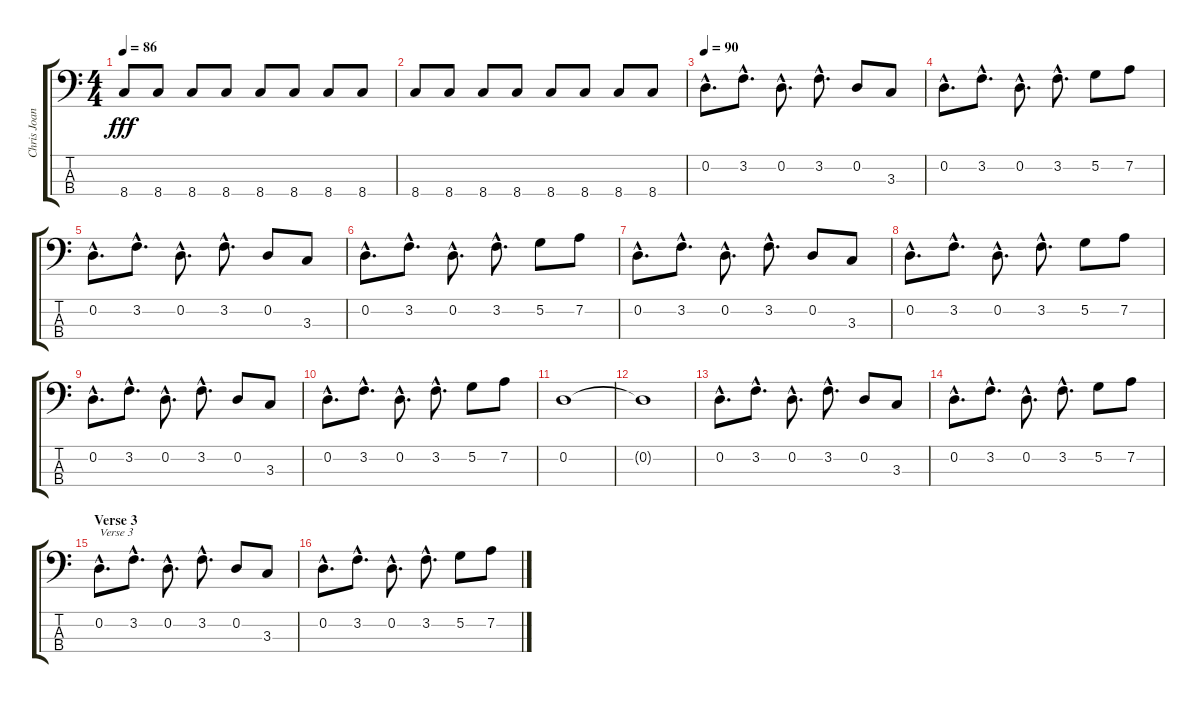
\track ("Chris Joannou" "Chris Joan") {instrument electricbasspick}
\staff {score tabs}
\tuning (G2 D2 A1 E1) {hide}
\ts (4 4)
\tempo 86
\clef f4
\ks c
8.4.8{dy fff} 8.4.8 8.4.8 8.4.8 8.4.8 8.4.8 8.4.8 8.4.8 |
8.4.8 8.4.8 8.4.8 8.4.8 8.4.8 8.4.8 8.4.8 8.4.8 |
\tempo 90
0.2{hac}.8{d} 3.2{hac}.8{d} 0.2{hac}.8{d} 3.2{hac}.8{d} 0.2.8 3.3.8 |
0.2{hac}.8{d} 3.2{hac}.8{d} 0.2{hac}.8{d} 3.2{hac}.8{d} 5.2.8 7.2.8 |
0.2{hac}.8{d} 3.2{hac}.8{d} 0.2{hac}.8{d} 3.2{hac}.8{d} 0.2.8 3.3.8 |
0.2{hac}.8{d} 3.2{hac}.8{d} 0.2{hac}.8{d} 3.2{hac}.8{d} 5.2.8 7.2.8 |
0.2{hac}.8{d} 3.2{hac}.8{d} 0.2{hac}.8{d} 3.2{hac}.8{d} 0.2.8 3.3.8 |
0.2{hac}.8{d} 3.2{hac}.8{d} 0.2{hac}.8{d} 3.2{hac}.8{d} 5.2.8 7.2.8 |
0.2{hac}.8{d} 3.2{hac}.8{d} 0.2{hac}.8{d} 3.2{hac}.8{d} 0.2.8 3.3.8 |
0.2{hac}.8{d} 3.2{hac}.8{d} 0.2{hac}.8{d} 3.2{hac}.8{d} 5.2.8 7.2.8 |
0.2.1 |
0.2{t}.1 |
0.2{hac}.8{d} 3.2{hac}.8{d} 0.2{hac}.8{d} 3.2{hac}.8{d} 0.2.8 3.3.8 |
0.2{hac}.8{d} 3.2{hac}.8{d} 0.2{hac}.8{d} 3.2{hac}.8{d} 5.2.8 7.2.8 |
\section ("" "Verse 3")
0.2{hac}.8{d txt "Verse 3"} 3.2{hac}.8{d} 0.2{hac}.8{d} 3.2{hac}.8{d} 0.2.8 3.3.8 |
0.2{hac}.8{d} 3.2{hac}.8{d} 0.2{hac}.8{d} 3.2{hac}.8{d} 5.2.8 7.2.8
